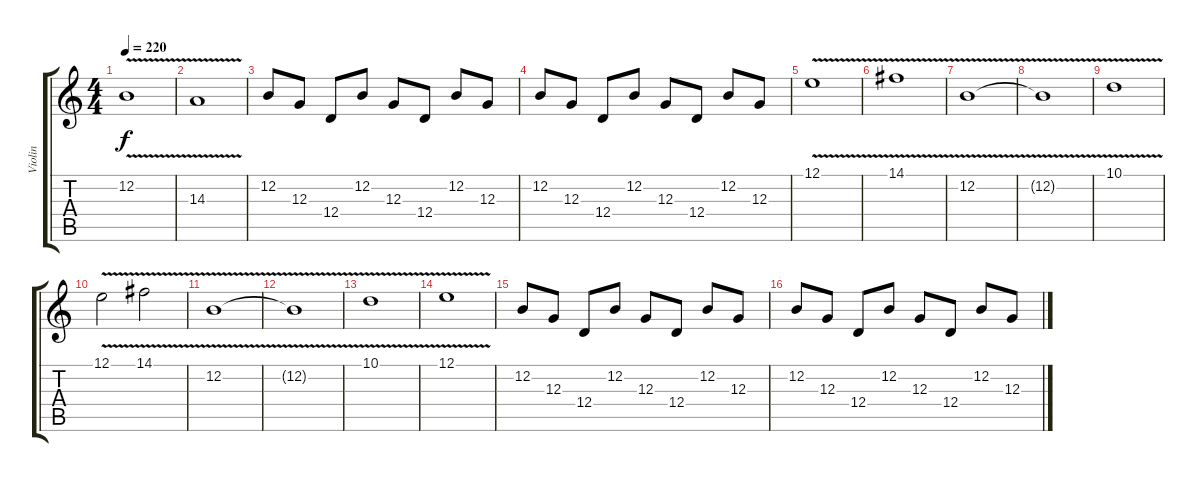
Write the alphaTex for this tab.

\track ("Violin" "Violin") {instrument violin}
\staff {score tabs}
\tuning (E4 B3 G3 D3 A2 E2) {hide}
\ts (4 4)
\tempo 220
\clef g2
\ks c
12.2{v}.1{dy f} |
14.3{v}.1 |
12.2.8 12.3.8 12.4.8 12.2.8 12.3.8 12.4.8 12.2.8 12.3.8 |
12.2.8 12.3.8 12.4.8 12.2.8 12.3.8 12.4.8 12.2.8 12.3.8 |
12.1{v}.1 |
14.1{v}.1 |
12.2{v}.1 |
12.2{t}.1 |
10.1{v}.1 |
12.1{v}.2 14.1{v}.2 |
12.2{v}.1 |
12.2{t}.1 |
10.1{v}.1 |
12.1{v}.1 |
12.2.8 12.3.8 12.4.8 12.2.8 12.3.8 12.4.8 12.2.8 12.3.8 |
12.2.8 12.3.8 12.4.8 12.2.8 12.3.8 12.4.8 12.2.8 12.3.8
